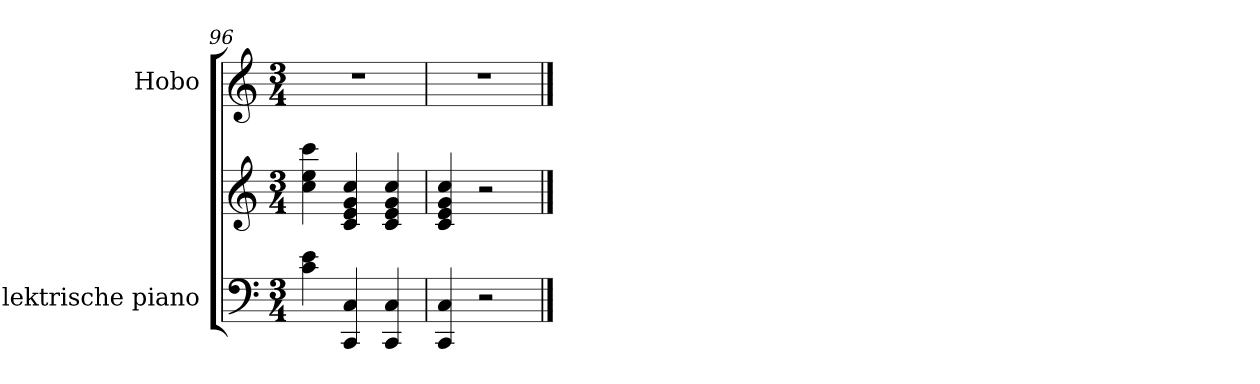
**kern	**kern	**kern
*part2	*part2	*part1
*staff3	*staff2	*staff1
*I"Elektrische piano	*	*I"Hobo
*I'El. Pno.	*	*I'Ob.
*clefF4	*clefG2	*clefG2
*k[]	*k[]	*k[]
*M3/4	*M3/4	*M3/4
=96	=96	=96
4c\ 4e\	4cc\ 4ee\ 4ccc\	2.r
4CC/ 4C/	4c/ 4e/ 4g/ 4cc/	.
4CC/ 4C/	4c/ 4e/ 4g/ 4cc/	.
=97	=97	=97
4CC/ 4C/	4c/ 4e/ 4g/ 4cc/	2.r
2r	2r	.
==	==	==
*-	*-	*-
